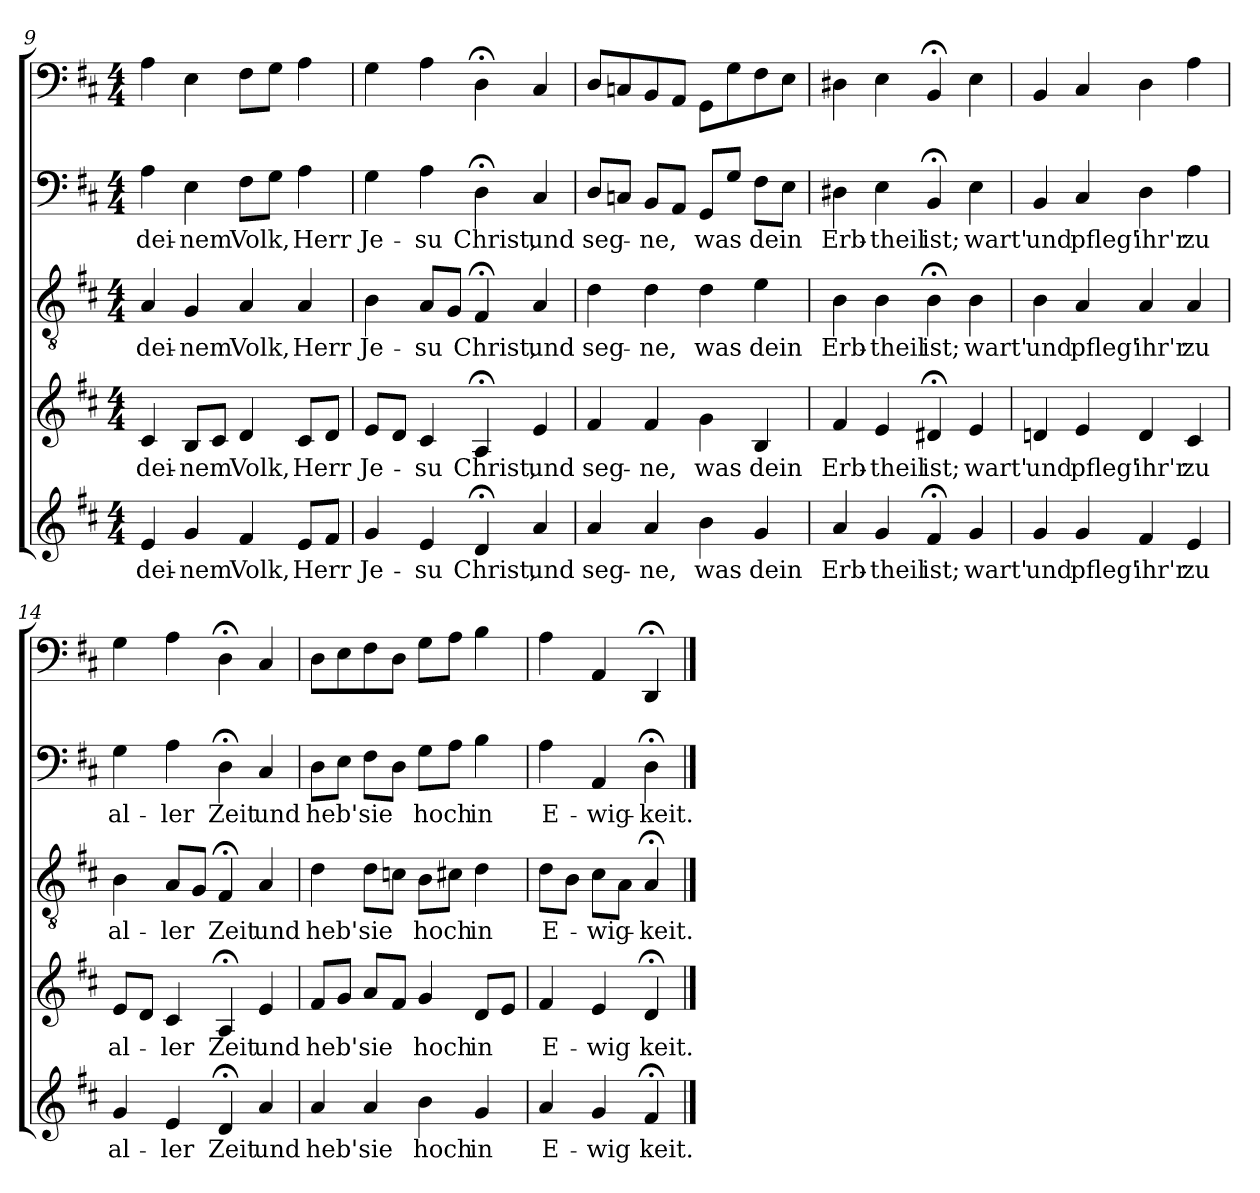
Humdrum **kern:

**kern	**text	**kern	**text	**kern	**text	**kern	**text	**kern
*part5	*part5	*part4	*part4	*part3	*part3	*part2	*part2	*part1
*staff5	*staff5	*staff4	*staff4	*staff3	*staff3	*staff2	*staff2	*staff1
*clefG2	*	*clefG2	*	*clefGv2	*	*clefF4	*	*clefF4
*k[f#c#]	*	*k[f#c#]	*	*k[f#c#]	*	*k[f#c#]	*	*k[f#c#]
*D:	*	*D:	*	*D:	*	*D:	*	*D:
*M4/4	*	*M4/4	*	*M4/4	*	*M4/4	*	*M4/4
=9	=9	=9	=9	=9	=9	=9	=9	=9
4e/	dei-	4c#/	dei-	4A/	dei-	4A\	dei-	4A\
4g/	-nem	8B/L	-nem	4G/	-nem	4E\	-nem	4E\
.	.	8c#/J	.	.	.	.	.	.
4f#/	Volk,	4d/	Volk,	4A/	Volk,	8F#\L	Volk,	8F#\L
.	.	.	.	.	.	8G\J	.	8G\J
8e/L	Herr	8c#/L	Herr	4A/	Herr	4A\	Herr	4A\
8f#/J	.	8d/J	.	.	.	.	.	.
=10	=10	=10	=10	=10	=10	=10	=10	=10
4g/	Je-	8e/L	Je-	4B\	Je-	4G\	Je-	4G\
.	.	8d/J	.	.	.	.	.	.
4e/	-su	4c#/	-su	8A/L	-su	4A\	-su	4A\
.	.	.	.	8G/J	.	.	.	.
4d;</	Christ,	4A;</	Christ,	4F#;</	Christ,	4D;<\	Christ,	4D;<\
4a/	und	4e/	und	4A/	und	4C#/	und	4C#/
=11	=11	=11	=11	=11	=11	=11	=11	=11
4a/	seg-	4f#/	seg-	4d\	seg-	8D/L	seg-	8D/L
.	.	.	.	.	.	8Cn/J	.	8Cn/
4a/	-ne,	4f#/	-ne,	4d\	-ne,	8BB/L	-ne,	8BB/
.	.	.	.	.	.	8AA/J	.	8AA/J
4b\	was	4g\	was	4d\	was	8GG/L	was	8GG\L
.	.	.	.	.	.	8G/J	.	8G\
4g/	dein	4B/	dein	4e\	dein	8F#\L	dein	8F#\
.	.	.	.	.	.	8E\J	.	8E\J
=12	=12	=12	=12	=12	=12	=12	=12	=12
4a/	Erb-	4f#/	Erb-	4B\	Erb-	4D#X\	Erb-	4D#X\
4g/	-theil	4e/	-theil	4B\	-theil	4E\	-theil	4E\
4f#;</	ist;	4d#X;</	ist;	4B;<\	ist;	4BB;</	ist;	4BB;</
4g/	wart'	4e/	wart'	4B\	wart'	4E\	wart'	4E\
=13	=13	=13	=13	=13	=13	=13	=13	=13
4g/	und	4dn/	und	4B\	und	4BB/	und	4BB/
4g/	pfleg'	4e/	pfleg'	4A/	pfleg'	4C#/	pfleg'	4C#/
4f#/	ihr'r	4d/	ihr'r	4A/	ihr'r	4D\	ihr'r	4D\
4e/	zu	4c#/	zu	4A/	zu	4A\	zu	4A\
=14	=14	=14	=14	=14	=14	=14	=14	=14
4g/	al-	8e/L	al-	4B\	al-	4G\	al-	4G\
.	.	8d/J	.	.	.	.	.	.
4e/	-ler	4c#/	-ler	8A/L	-ler	4A\	-ler	4A\
.	.	.	.	8G/J	.	.	.	.
4d;</	Zeit	4A;</	Zeit	4F#;</	Zeit	4D;<\	Zeit	4D;<\
4a/	und	4e/	und	4A/	und	4C#/	und	4C#/
=15	=15	=15	=15	=15	=15	=15	=15	=15
4a/	heb'	8f#/L	heb'	4d\	heb'	8D\L	heb'	8D\L
.	.	8g/J	.	.	.	8E\J	.	8E\
4a/	sie	8a/L	sie	8d\L	sie	8F#\L	sie	8F#\
.	.	8f#/J	.	8cn\J	.	8D\J	.	8D\J
4b\	hoch	4g/	hoch	8B\L	hoch	8G\L	hoch	8G\L
.	.	.	.	8c#X\J	.	8A\J	.	8A\J
4g/	in	8d/L	in	4d\	in	4B\	in	4B\
.	.	8e/J	.	.	.	.	.	.
=16	=16	=16	=16	=16	=16	=16	=16	=16
4a/	E-	4f#/	E-	8d\L	E-	4A\	E-	4A\
.	.	.	.	8B\J	.	.	.	.
4g/	-wig	4e/	-wig	8c#\L	-wig-	4AA/	-wig-	4AA/
.	.	.	.	8A\J	.	.	.	.
4f#;</	keit.	4d;</	keit.	4A;</	-keit.	4D;<\	-keit.	4DD;</
==	==	==	==	==	==	==	==	==
*-	*-	*-	*-	*-	*-	*-	*-	*-
